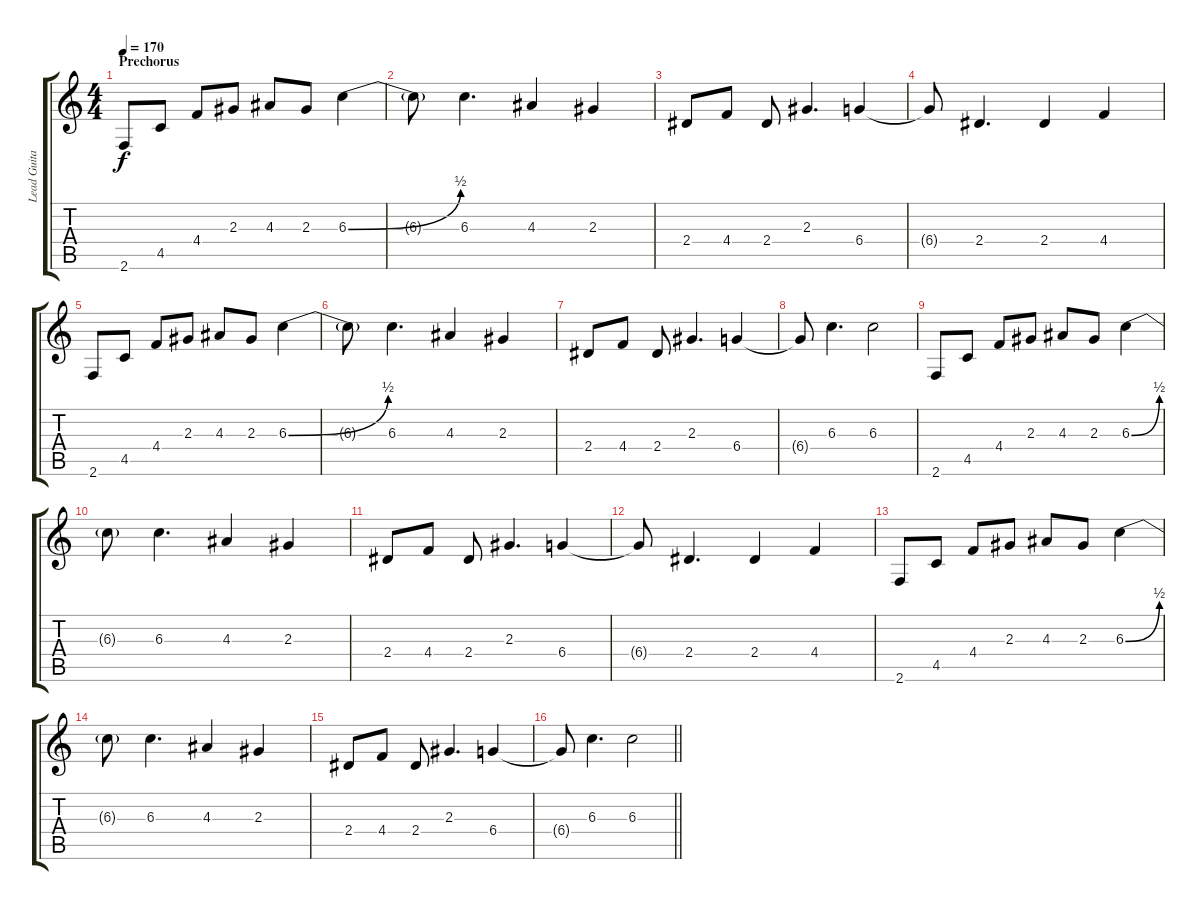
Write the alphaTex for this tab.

\track ("Lead Guitar L" "Lead Guita") {instrument distortionguitar}
\staff {score tabs}
\tuning (Eb4 Bb3 Gb3 Db3 Ab2 Eb2) {hide}
\ts (4 4)
\section ("" "Prechorus")
\tempo 170
\clef g2
\ks c
2.6.8{dy f} 4.5.8 4.4.8 2.3.8 4.3.8 2.3.8 6.3{be (bend 0 0 60 2)}.4 |
6.3{t}.8 6.3.4{d} 4.3.4 2.3.4 |
2.4.8 4.4.8 2.4.8 2.3.4{d} 6.4.4 |
6.4{t}.8 2.4.4{d} 2.4.4 4.4.4 |
2.6.8 4.5.8 4.4.8 2.3.8 4.3.8 2.3.8 6.3{be (bend 0 0 60 2)}.4 |
6.3{t}.8 6.3.4{d} 4.3.4 2.3.4 |
2.4.8 4.4.8 2.4.8 2.3.4{d} 6.4.4 |
6.4{t}.8 6.3.4{d} 6.3.2 |
2.6.8 4.5.8 4.4.8 2.3.8 4.3.8 2.3.8 6.3{be (bend 0 0 60 2)}.4 |
6.3{t}.8 6.3.4{d} 4.3.4 2.3.4 |
2.4.8 4.4.8 2.4.8 2.3.4{d} 6.4.4 |
6.4{t}.8 2.4.4{d} 2.4.4 4.4.4 |
2.6.8 4.5.8 4.4.8 2.3.8 4.3.8 2.3.8 6.3{be (bend 0 0 60 2)}.4 |
6.3{t}.8 6.3.4{d} 4.3.4 2.3.4 |
2.4.8 4.4.8 2.4.8 2.3.4{d} 6.4.4 |
\barLineRight lightlight
6.4{t}.8 6.3.4{d} 6.3.2
